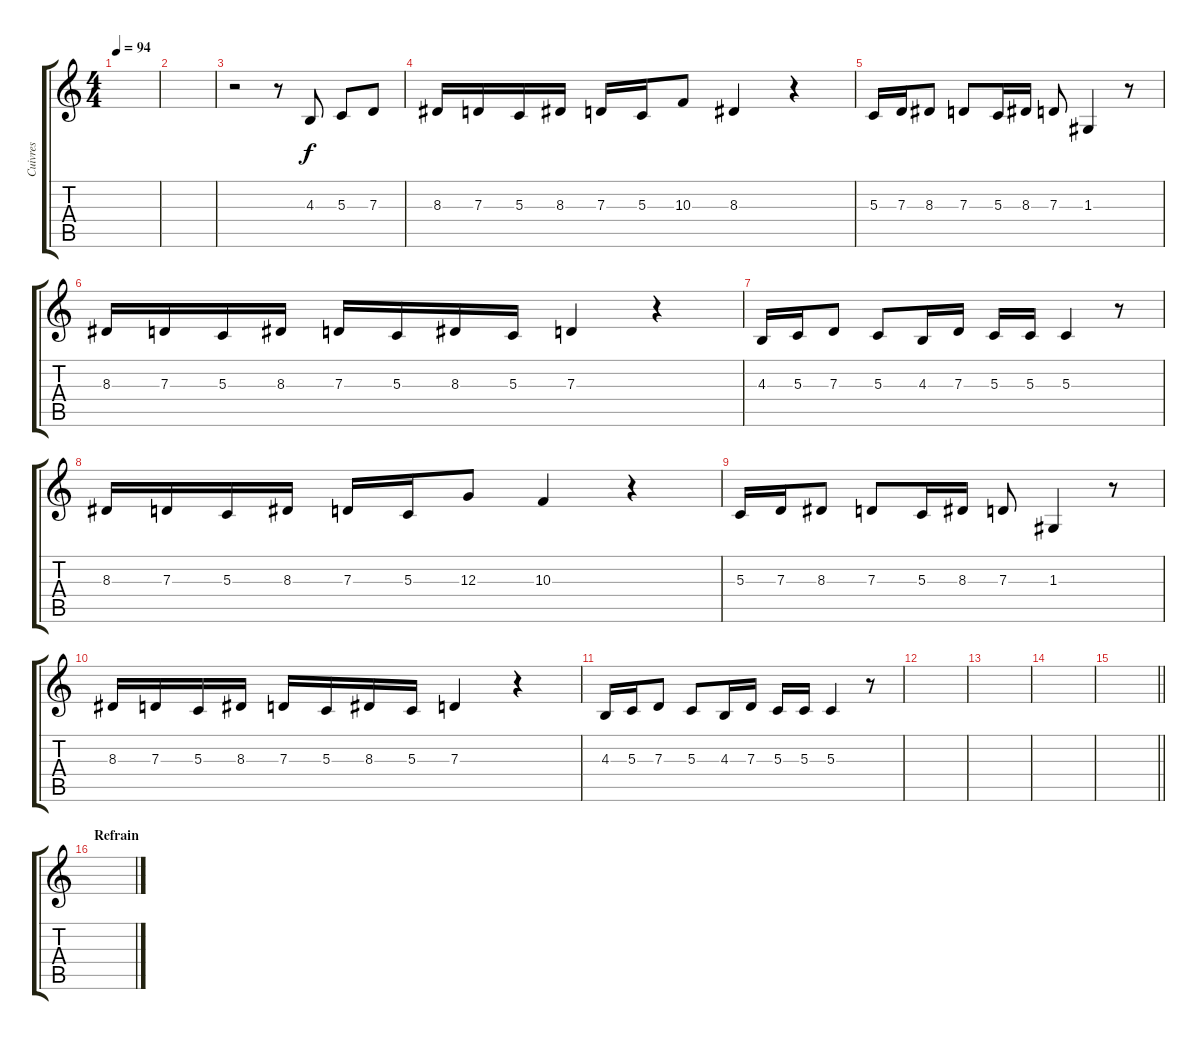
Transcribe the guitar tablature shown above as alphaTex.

\track ("Cuivres" "Cuivres") {instrument altosax}
\staff {score tabs}
\tuning (E4 B3 G3 D3 A2 E2) {hide}
\ts (4 4)
\tempo 94
\clef g2
\ks c
|
|
r.2 r.8 4.3.8 5.3.8 7.3.8 |
8.3.16 7.3.16 5.3.16 8.3.16 7.3.16 5.3.16 10.3.8 8.3.4 r.4 |
5.3.16 7.3.16 8.3.8 7.3.8 5.3.16 8.3.16 7.3.8 1.3.4 r.8 |
8.3.16 7.3.16 5.3.16 8.3.16 7.3.16 5.3.16 8.3.16 5.3.16 7.3.4 r.4 |
4.3.16 5.3.16 7.3.8 5.3.8 4.3.16 7.3.16 5.3.16 5.3.16 5.3.4 r.8 |
8.3.16 7.3.16 5.3.16 8.3.16 7.3.16 5.3.16 12.3.8 10.3.4 r.4 |
5.3.16 7.3.16 8.3.8 7.3.8 5.3.16 8.3.16 7.3.8 1.3.4 r.8 |
8.3.16 7.3.16 5.3.16 8.3.16 7.3.16 5.3.16 8.3.16 5.3.16 7.3.4 r.4 |
4.3.16 5.3.16 7.3.8 5.3.8 4.3.16 7.3.16 5.3.16 5.3.16 5.3.4 r.8 |
|
|
|
\barLineRight lightlight
|
\section ("" "Refrain")
